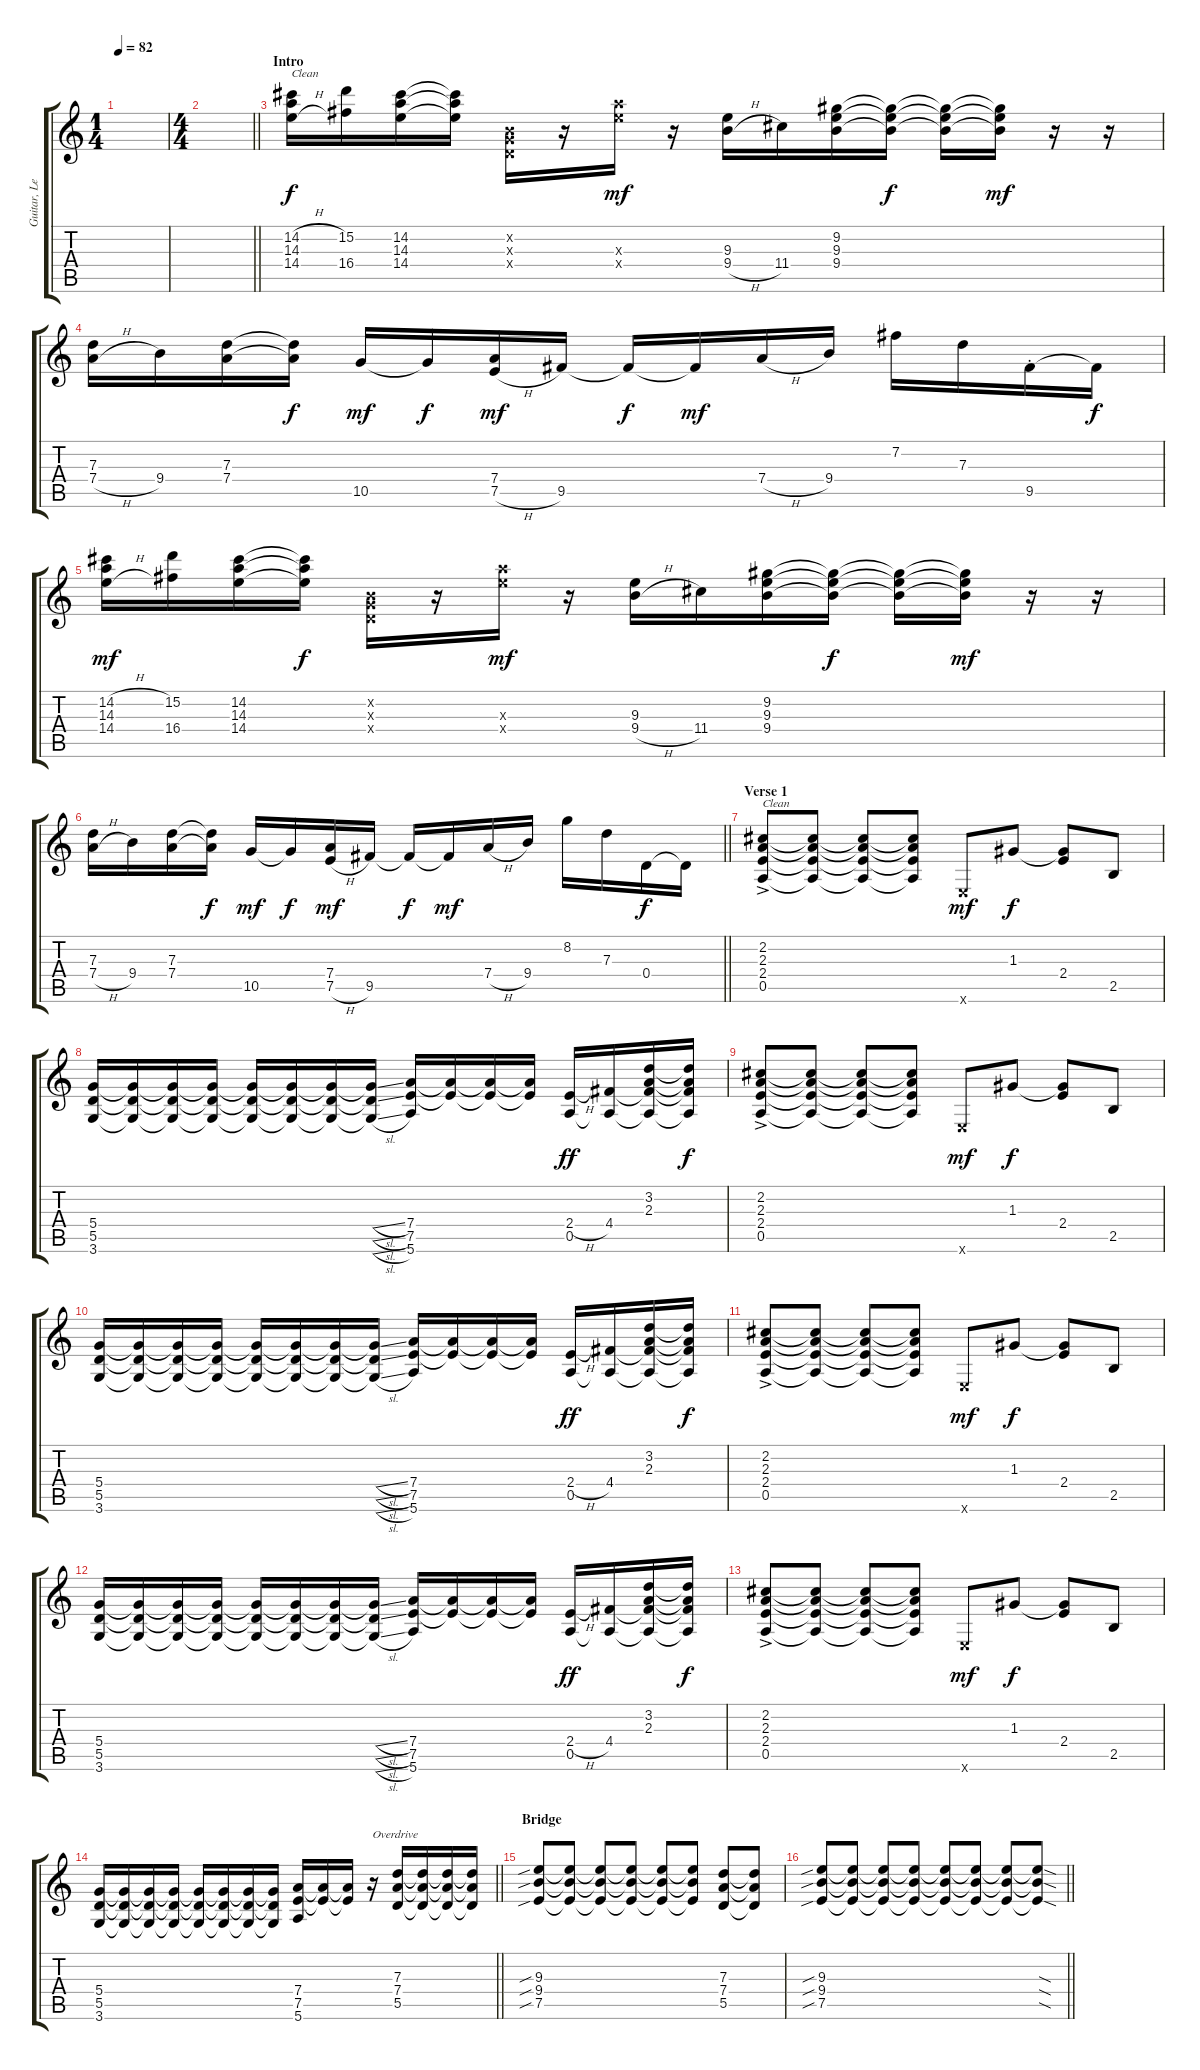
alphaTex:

\track ("Guitar, Lead" "Guitar, Le") {instrument electricguitarclean}
\staff {score tabs}
\tuning (E4 B3 G3 D3 A2 E2) {hide}
\ts (1 4)
\tempo 82
\clef g2
\ks c
|
\ts (4 4)
\barLineRight lightlight
|
\section ("" "Intro")
(14.2{h} 14.3 14.4{h}).16{txt "Clean"} (15.2 16.4).16 (14.2 14.3 14.4).16 (14.2{t} 14.3{t} 14.4{t}).16{dy f} (0.2{x} 0.3{x} 0.4{x}).16 r.16 (14.3{x} 14.4{x}).16{dy mf} r.16 (9.3 9.4{h}).16 11.4.16 (9.2 9.3 9.4).16 (9.2{t} 9.3{t} 9.4{t}).16{dy f} (9.2{t} 9.3{t} 9.4{t}).16 (9.2{t} 9.3{t} 9.4{t}).16{dy mf} r.16 r.16 |
(7.3 7.4{h}).16 9.4.16 (7.3 7.4).16 (7.3{t} 7.4{t}).16{dy f} 10.5.16{dy mf} 10.5{t}.16{dy f} (7.4 7.5{h}).16{dy mf} 9.5.16 9.5{t}.16{dy f} 9.5{t}.16{dy mf} 7.4{h}.16 9.4.16 7.2.16 7.3.16 9.5{st}.16 9.5{t}.16{dy f} |
(14.2{h} 14.3 14.4{h}).16{dy mf} (15.2 16.4).16 (14.2 14.3 14.4).16 (14.2{t} 14.3{t} 14.4{t}).16{dy f} (0.2{x} 0.3{x} 0.4{x}).16 r.16 (14.3{x} 14.4{x}).16{dy mf} r.16 (9.3 9.4{h}).16 11.4.16 (9.2 9.3 9.4).16 (9.2{t} 9.3{t} 9.4{t}).16{dy f} (9.2{t} 9.3{t} 9.4{t}).16 (9.2{t} 9.3{t} 9.4{t}).16{dy mf} r.16 r.16 |
\barLineRight lightlight
(7.3 7.4{h}).16 9.4.16 (7.3 7.4).16 (7.3{t} 7.4{t}).16{dy f} 10.5.16{dy mf} 10.5{t}.16{dy f} (7.4 7.5{h}).16{dy mf} 9.5.16 9.5{t}.16{dy f} 9.5{t}.16{dy mf} 7.4{h}.16 9.4.16 8.2.16 7.3.16 0.4.16{dy f} 0.4{t}.16 |
\section ("" "Verse 1")
(2.2{ac} 2.3{ac} 2.4{ac} 0.5{ac}).8{txt "Clean" instrument electricguitarclean} (2.2{t} 2.3{t} 2.4{t} 0.5{t}).8 (2.2{t} 2.3{t} 2.4{t} 0.5{t}).8 (2.2{t} 2.3{t} 2.4{t} 0.5{t}).8 0.6{x}.8{dy mf} 1.3.8{dy f} (1.3{t} 2.4).8 2.5.8 |
(5.4 5.5 3.6).16 (5.4{t} 5.5{t} 3.6{t}).16 (5.4{t} 5.5{t} 3.6{t}).16 (5.4{t} 5.5{t} 3.6{t}).16 (5.4{t} 5.5{t} 3.6{t}).16 (5.4{t} 5.5{t} 3.6{t}).16 (5.4{t} 5.5{t} 3.6{t}).16 (5.4{sl t} 5.5{sl t} 3.6{sl t}).16 (7.4 7.5 5.6).16 (7.4{t} 7.5{t}).16 (7.4{t} 7.5{t}).16 (7.4{t} 7.5{t}).16 (2.4{h} 0.5).16{dy ff} (4.4 0.5{t}).16 (3.2 2.3 4.4{t} 0.5{t}).16 (3.2{t} 2.3{t} 4.4{t} 0.5{t}).16{dy f} |
(2.2{ac} 2.3{ac} 2.4{ac} 0.5{ac}).8 (2.2{t} 2.3{t} 2.4{t} 0.5{t}).8 (2.2{t} 2.3{t} 2.4{t} 0.5{t}).8 (2.2{t} 2.3{t} 2.4{t} 0.5{t}).8 0.6{x}.8{dy mf} 1.3.8{dy f} (1.3{t} 2.4).8 2.5.8 |
(5.4 5.5 3.6).16 (5.4{t} 5.5{t} 3.6{t}).16 (5.4{t} 5.5{t} 3.6{t}).16 (5.4{t} 5.5{t} 3.6{t}).16 (5.4{t} 5.5{t} 3.6{t}).16 (5.4{t} 5.5{t} 3.6{t}).16 (5.4{t} 5.5{t} 3.6{t}).16 (5.4{sl t} 5.5{sl t} 3.6{sl t}).16 (7.4 7.5 5.6).16 (7.4{t} 7.5{t}).16 (7.4{t} 7.5{t}).16 (7.4{t} 7.5{t}).16 (2.4{h} 0.5).16{dy ff} (4.4 0.5{t}).16 (3.2 2.3 4.4{t} 0.5{t}).16 (3.2{t} 2.3{t} 4.4{t} 0.5{t}).16{dy f} |
(2.2{ac} 2.3{ac} 2.4{ac} 0.5{ac}).8 (2.2{t} 2.3{t} 2.4{t} 0.5{t}).8 (2.2{t} 2.3{t} 2.4{t} 0.5{t}).8 (2.2{t} 2.3{t} 2.4{t} 0.5{t}).8 0.6{x}.8{dy mf} 1.3.8{dy f} (1.3{t} 2.4).8 2.5.8 |
(5.4 5.5 3.6).16 (5.4{t} 5.5{t} 3.6{t}).16 (5.4{t} 5.5{t} 3.6{t}).16 (5.4{t} 5.5{t} 3.6{t}).16 (5.4{t} 5.5{t} 3.6{t}).16 (5.4{t} 5.5{t} 3.6{t}).16 (5.4{t} 5.5{t} 3.6{t}).16 (5.4{sl t} 5.5{sl t} 3.6{sl t}).16 (7.4 7.5 5.6).16 (7.4{t} 7.5{t}).16 (7.4{t} 7.5{t}).16 (7.4{t} 7.5{t}).16 (2.4{h} 0.5).16{dy ff} (4.4 0.5{t}).16 (3.2 2.3 4.4{t} 0.5{t}).16 (3.2{t} 2.3{t} 4.4{t} 0.5{t}).16{dy f} |
(2.2{ac} 2.3{ac} 2.4{ac} 0.5{ac}).8 (2.2{t} 2.3{t} 2.4{t} 0.5{t}).8 (2.2{t} 2.3{t} 2.4{t} 0.5{t}).8 (2.2{t} 2.3{t} 2.4{t} 0.5{t}).8 0.6{x}.8{dy mf} 1.3.8{dy f} (1.3{t} 2.4).8 2.5.8 |
\barLineRight lightlight
(5.4 5.5 3.6).16 (5.4{t} 5.5{t} 3.6{t}).16 (5.4{t} 5.5{t} 3.6{t}).16 (5.4{t} 5.5{t} 3.6{t}).16 (5.4{t} 5.5{t} 3.6{t}).16 (5.4{t} 5.5{t} 3.6{t}).16 (5.4{t} 5.5{t} 3.6{t}).16 (5.4{t} 5.5{t} 3.6{t}).16 (7.4 7.5 5.6).16 (7.4{t} 7.5{t}).16 (7.4{t} 7.5{t}).16 r.16{txt "Overdrive" instrument overdrivenguitar} (7.3 7.4 5.5).16 (7.3{t} 7.4{t} 5.5{t}).16 (7.3{t} 7.4{t} 5.5{t}).16 (7.3{t} 7.4{t} 5.5{t}).16 |
\section ("" "Bridge")
(9.3{sib} 9.4{sib} 7.5{sib}).8 (9.3{t} 9.4{t} 7.5{t}).8 (9.3{t} 9.4{t} 7.5{t}).8 (9.3{t} 9.4{t} 7.5{t}).8 (9.3{t} 9.4{t} 7.5{t}).8 (9.3{t} 9.4{t} 7.5{t}).8 (7.3 7.4 5.5).8 (7.3{t} 7.4{t} 5.5{t}).8 |
\barLineRight lightlight
(9.3{sib} 9.4{sib} 7.5{sib}).8 (9.3{t} 9.4{t} 7.5{t}).8 (9.3{t} 9.4{t} 7.5{t}).8 (9.3{t} 9.4{t} 7.5{t}).8 (9.3{t} 9.4{t} 7.5{t}).8 (9.3{t} 9.4{t} 7.5{t}).8 (9.3{t} 9.4{t} 7.5{t}).8 (9.3{sod t} 9.4{sod t} 7.5{sod t}).8
